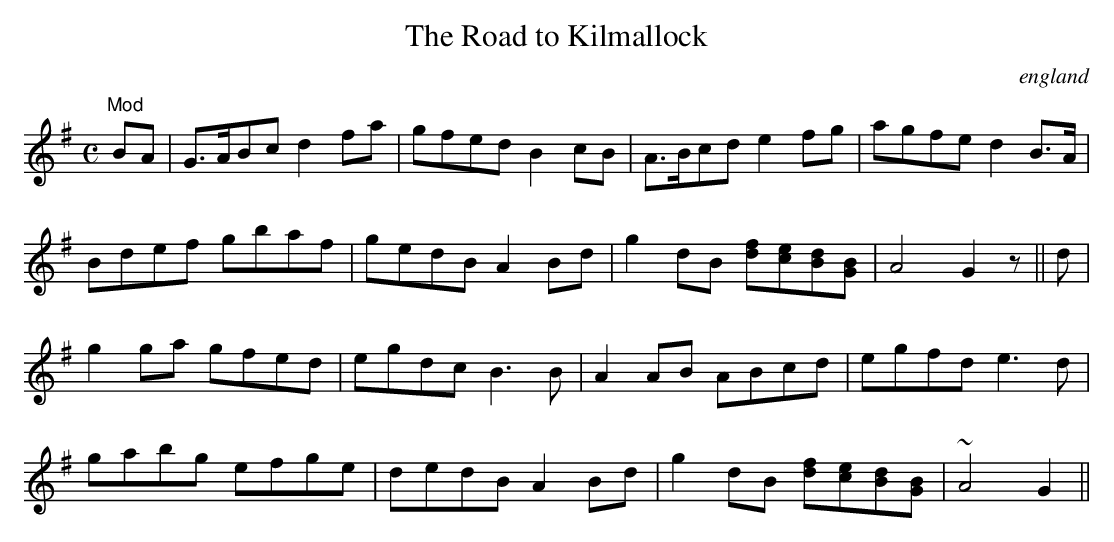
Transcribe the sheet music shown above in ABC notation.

X:1
T:The Road to Kilmallock
O:england
L:1/8
M:C
K:G
"Mod"\
BA|G>ABc d2 fa|gfed B2 cB|A>Bcd e2 fg|agfe d2 B>A|
Bdef gbaf|gedB A2 Bd|g2 dB [fd][ec][dB][BG]|A4 G2 z||d|
g2 ga gfed|egdc B3 B|A2 AB ABcd|egfd e3 d|
gabg efge|dedB A2 Bd|g2 dB [fd][ec][dB][BG]|~A4 G2||
